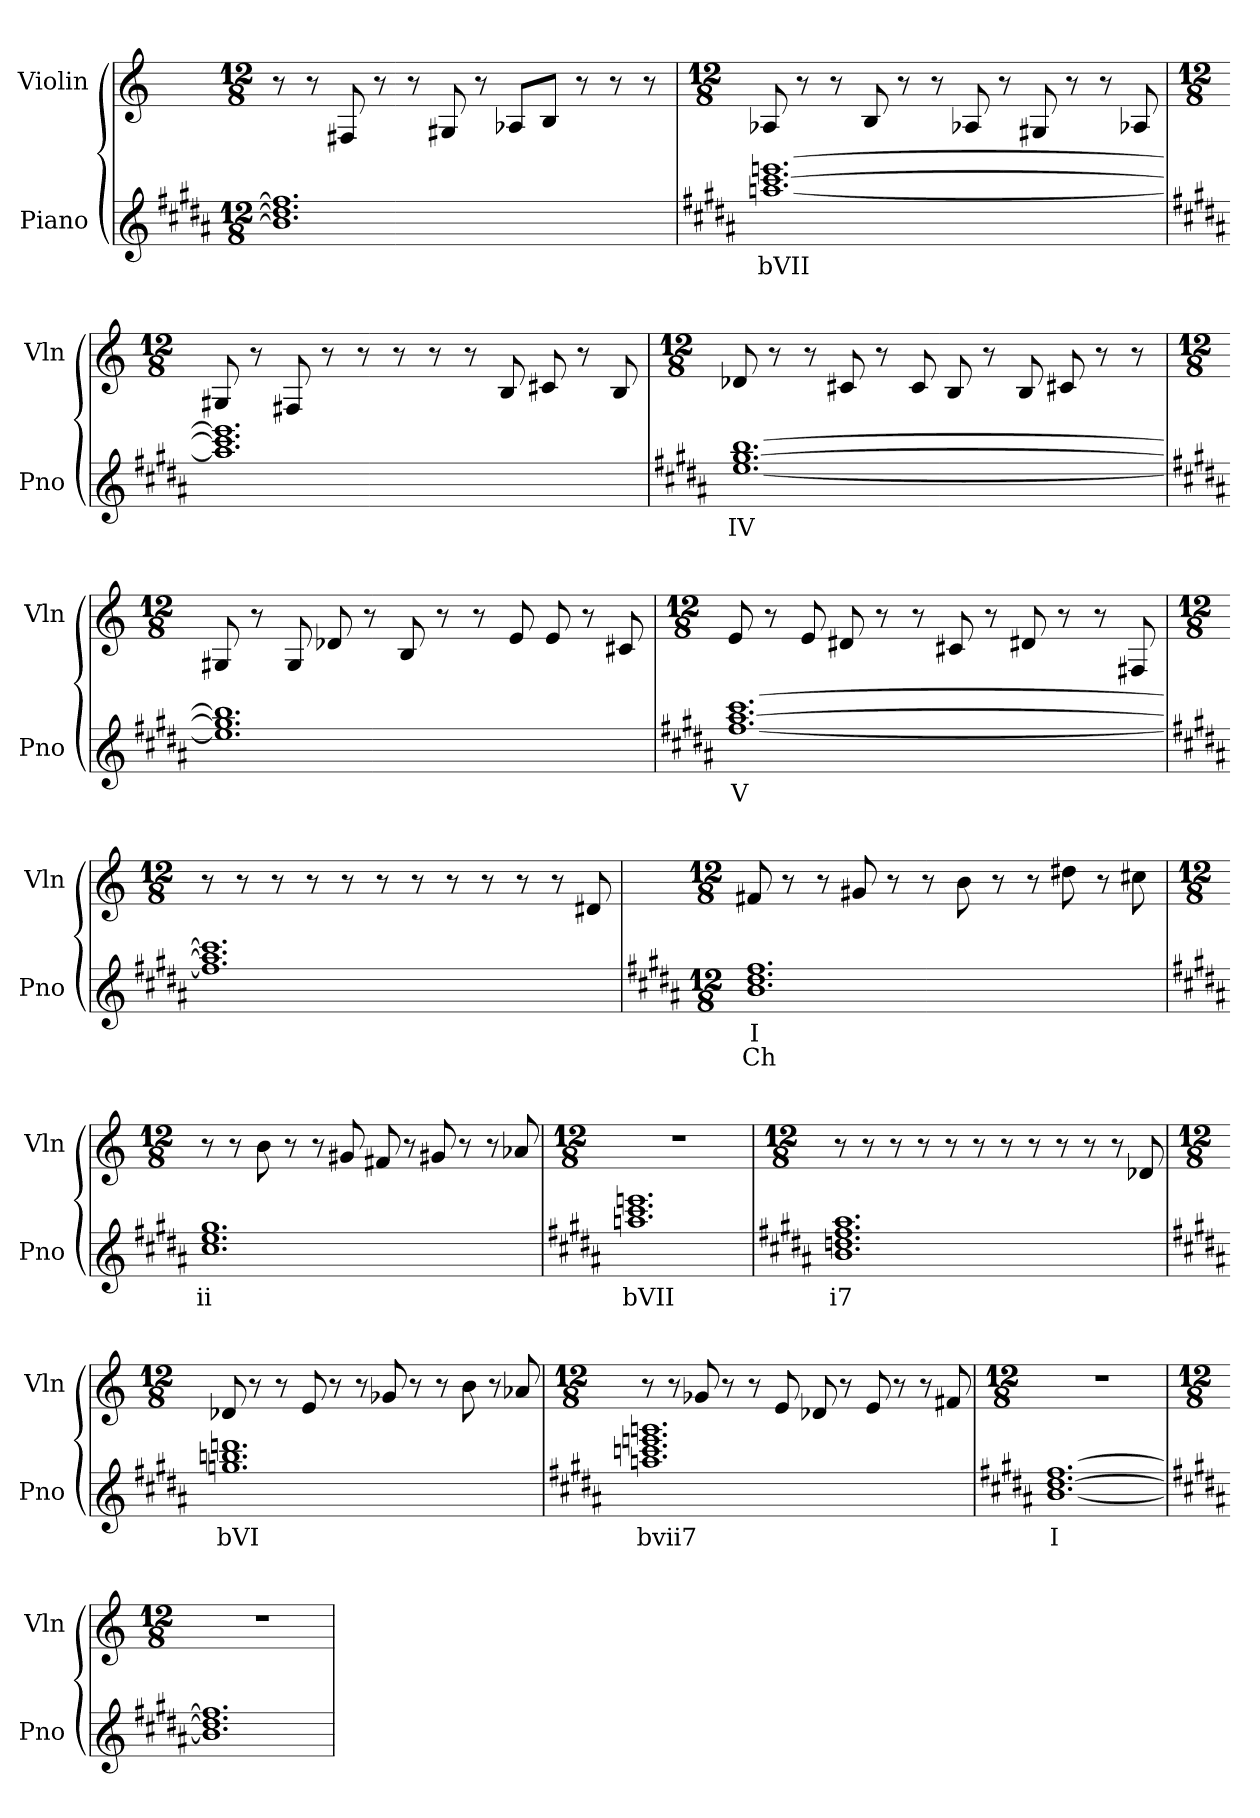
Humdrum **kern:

**kern	**text	**text	**kern
*part2	*part2	*part2	*part1
*staff2	*staff2	*staff2	*staff1
*I"Piano	*	*	*I"Violin
*I'Pno	*	*	*I'Vln
*k[f#c#g#d#a#]	*	*	*
*B:	*	*	*
*M12/8	*	*	*M12/8
=	=	=	=
1.b] 1.dd#] 1.ff#]	.	.	8r
.	.	.	8r
.	.	.	8F#X
.	.	.	8r
.	.	.	8r
.	.	.	8G#X
.	.	.	8r
.	.	.	8A-XL
.	.	.	8BJ
.	.	.	8r
.	.	.	8r
.	.	.	8r
=	=	=	=
*k[f#c#g#d#a#]	*	*	*
*B:	*	*	*
*	*	*	*M12/8
[1.aan [1.ccc# [1.eeen	bVII	.	8A-X
.	.	.	8r
.	.	.	8r
.	.	.	8B
.	.	.	8r
.	.	.	8r
.	.	.	8A-X
.	.	.	8r
.	.	.	8G#X
.	.	.	8r
.	.	.	8r
.	.	.	8A-X
=	=	=	=
*k[f#c#g#d#a#]	*	*	*
*B:	*	*	*
*	*	*	*M12/8
1.aan] 1.ccc#] 1.eeen]	.	.	8G#X
.	.	.	8r
.	.	.	8F#X
.	.	.	8r
.	.	.	8r
.	.	.	8r
.	.	.	8r
.	.	.	8r
.	.	.	8B
.	.	.	8c#X
.	.	.	8r
.	.	.	8B
=	=	=	=
*k[f#c#g#d#a#]	*	*	*
*B:	*	*	*
*	*	*	*M12/8
[1.ee [1.gg# [1.bb	IV	.	8d-X
.	.	.	8r
.	.	.	8r
.	.	.	8c#X
.	.	.	8r
.	.	.	8c#
.	.	.	8B
.	.	.	8r
.	.	.	8B
.	.	.	8c#X
.	.	.	8r
.	.	.	8r
=	=	=	=
*k[f#c#g#d#a#]	*	*	*
*B:	*	*	*
*	*	*	*M12/8
1.ee] 1.gg#] 1.bb]	.	.	8G#X
.	.	.	8r
.	.	.	8G#
.	.	.	8d-X
.	.	.	8r
.	.	.	8B
.	.	.	8r
.	.	.	8r
.	.	.	8e
.	.	.	8e
.	.	.	8r
.	.	.	8c#X
=	=	=	=
*k[f#c#g#d#a#]	*	*	*
*B:	*	*	*
*	*	*	*M12/8
[1.ff# [1.aa# [1.ccc#	V	.	8e
.	.	.	8r
.	.	.	8e
.	.	.	8d#X
.	.	.	8r
.	.	.	8r
.	.	.	8c#X
.	.	.	8r
.	.	.	8d#X
.	.	.	8r
.	.	.	8r
.	.	.	8F#X
=	=	=	=
*k[f#c#g#d#a#]	*	*	*
*B:	*	*	*
*	*	*	*M12/8
1.ff#] 1.aa#] 1.ccc#]	.	.	8r
.	.	.	8r
.	.	.	8r
.	.	.	8r
.	.	.	8r
.	.	.	8r
.	.	.	8r
.	.	.	8r
.	.	.	8r
.	.	.	8r
.	.	.	8r
.	.	.	8d#X
=	=	=	=
*k[f#c#g#d#a#]	*	*	*
*B:	*	*	*
*M12/8	*	*	*M12/8
1.b 1.dd# 1.ff#	I	Ch	8f#X
.	.	.	8r
.	.	.	8r
.	.	.	8g#X
.	.	.	8r
.	.	.	8r
.	.	.	8b
.	.	.	8r
.	.	.	8r
.	.	.	8dd#X
.	.	.	8r
.	.	.	8cc#X
=	=	=	=
*k[f#c#g#d#a#]	*	*	*
*B:	*	*	*
*	*	*	*M12/8
1.cc# 1.ee 1.gg#	ii	.	8r
.	.	.	8r
.	.	.	8b
.	.	.	8r
.	.	.	8r
.	.	.	8g#X
.	.	.	8f#X
.	.	.	8r
.	.	.	8g#X
.	.	.	8r
.	.	.	8r
.	.	.	8a-X
=	=	=	=
*k[f#c#g#d#a#]	*	*	*
*B:	*	*	*
*	*	*	*M12/8
1.aan 1.ccc# 1.eeen	bVII	.	1.r
=	=	=	=
*k[f#c#g#d#a#]	*	*	*
*B:	*	*	*
*	*	*	*M12/8
1.b 1.ddn 1.ff# 1.aa#	i7	.	8r
.	.	.	8r
.	.	.	8r
.	.	.	8r
.	.	.	8r
.	.	.	8r
.	.	.	8r
.	.	.	8r
.	.	.	8r
.	.	.	8r
.	.	.	8r
.	.	.	8d-X
=	=	=	=
*k[f#c#g#d#a#]	*	*	*
*B:	*	*	*
*	*	*	*M12/8
1.ggn 1.bbn 1.dddn	bVI	.	8d-X
.	.	.	8r
.	.	.	8r
.	.	.	8e
.	.	.	8r
.	.	.	8r
.	.	.	8g-X
.	.	.	8r
.	.	.	8r
.	.	.	8b
.	.	.	8r
.	.	.	8a-X
=	=	=	=
*k[f#c#g#d#a#]	*	*	*
*B:	*	*	*
*	*	*	*M12/8
1.aan 1.cccn 1.eeen 1.gggn	bvii7	.	8r
.	.	.	8r
.	.	.	8g-X
.	.	.	8r
.	.	.	8r
.	.	.	8e
.	.	.	8d-X
.	.	.	8r
.	.	.	8e
.	.	.	8r
.	.	.	8r
.	.	.	8f#X
=	=	=	=
*k[f#c#g#d#a#]	*	*	*
*B:	*	*	*
*	*	*	*M12/8
[1.b [1.dd# [1.ff#	I	.	1.r
=	=	=	=
*k[f#c#g#d#a#]	*	*	*
*B:	*	*	*
*	*	*	*M12/8
1.b] 1.dd#] 1.ff#]	.	.	1.r
=	=	=	=
*-	*-	*-	*-
